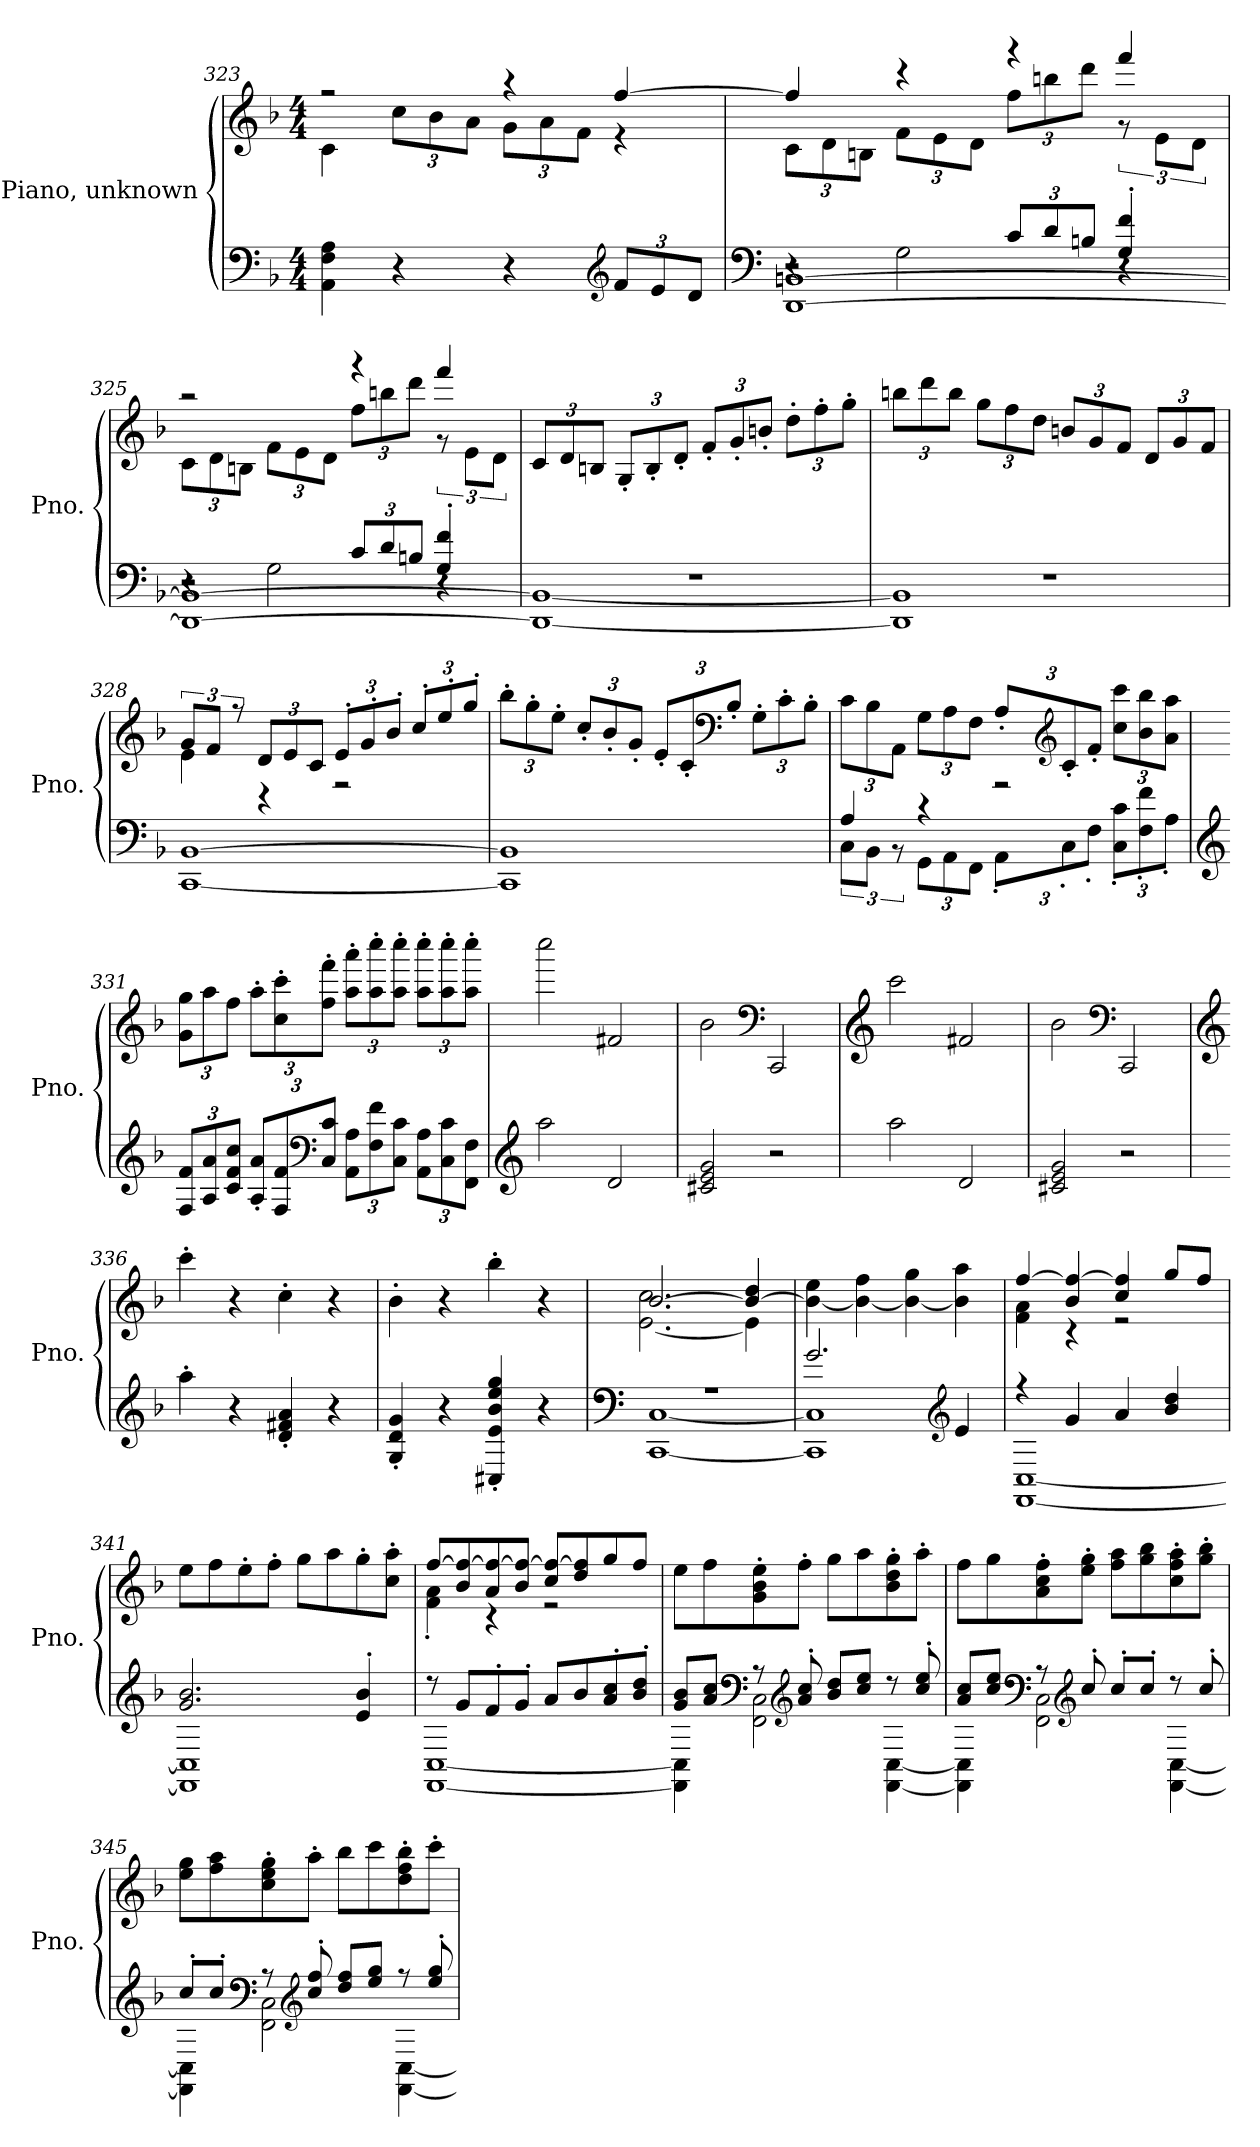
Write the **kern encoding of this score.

**kern	**kern
*part1	*part1
*staff2	*staff1
*I"Piano, unknown	*
*I'Pno.	*
!!LO:LB:g=z
*clefF4	*clefG2
*k[b-]	*k[b-]
*M4/4	*M4/4
=323	=323
*	*^
4AA\ 4F\ 4A\	2r	4c\
*	*	*Xbrackettup
4r	.	12cc\L
.	.	12b-\
.	.	12a\J
4r	4r	12g\L
.	.	12a\
.	.	12f\J
*clefG2	*	*
*Xbrackettup	*	*
12f/L	[4ff/	4r
12e/	.	.
12d/J	.	.
=324	=324	=324
*clefF4	*	*
*^	*	*
*	*^	*	*
2r	4r	[1DD [1BBn	4ff/]	12c\L
.	.	.	.	12d\
.	.	.	.	12Bn\J
.	2G\	.	4r	12f\L
.	.	.	.	12e\
.	.	.	.	12d\J
12c/L	.	.	4r	12ff\L
12d/	.	.	.	12bbn\
12Bn/J	.	.	.	12ddd\J
*	*	*	*	*brackettup
4G/' 4f/'	4r	.	4fff/	12r
.	.	.	.	12e\L
.	.	.	.	12d\J
=325	=325	=325	=325	=325
*	*	*	*	*Xbrackettup
2r	4r	1DD_ 1BB_	2r	12c\L
.	.	.	.	12d\
.	.	.	.	12Bn\J
.	2G\	.	.	12f\L
.	.	.	.	12e\
.	.	.	.	12d\J
12c/L	.	.	4r	12ff\L
12d/	.	.	.	12bbn\
12Bn/J	.	.	.	12ddd\J
*	*	*	*	*brackettup
4G/' 4f/'	4r	.	4fff/	12r
.	.	.	.	12e\L
.	.	.	.	12d\J
*	*v	*v	*	*
*	*	*v	*v
!!LO:LB:g=z
=326	=326	=326
*	*	*Xbrackettup
1r	1DD_ 1BB_	12c/L
.	.	12d/
.	.	12Bn/J
.	.	12G'/L
.	.	12B'/
.	.	12d'/J
.	.	12f'/L
.	.	12g'/
.	.	12bn'/J
.	.	12dd'\L
.	.	12ff'\
.	.	12gg'\J
=327	=327	=327
1r	1DD] 1BB]	12bbn\L
.	.	12ddd\
.	.	12bb\J
.	.	12gg\L
.	.	12ff\
.	.	12dd\J
.	.	12bn/L
.	.	12g/
.	.	12f/J
.	.	12d/L
.	.	12g/
.	.	12f/J
*v	*v	*
=328	=328
*	*brackettup
*	*^
[1CC [1BB-	12g/L	4e\
.	12f/J	.
.	12r	.
*	*Xbrackettup	*
.	12d/L	4r
.	12e/	.
.	12c/J	.
.	12e'/L	2r
.	12g'/	.
.	12b-'/J	.
.	12cc'/L	.
.	12ee'/	.
.	12gg'/J	.
*	*v	*v
!!LO:LB:g=z
=329	=329
1CC] 1BB-]	12bb-'\L
.	12gg'\
.	12ee'\J
.	12cc'/L
.	12b-'/
.	12g'/J
.	12e'/L
.	12c'/
*	*clefF4
.	12B-'/J
.	12G'\L
.	12c'\
.	12B-'\J
=330	=330
*^	*
*	*brackettup	*
4A/	12C\L	12c\L
.	12BB-\J	12B-\
.	12r	12AA\J
*	*Xbrackettup	*
4r	12GG\L	12G\L
.	12AA\	12A\
.	12FF\J	12F\J
2r	12AA'\L	12A'/L
*	*	*clefG2
.	12C'\	12c'/
.	12F'\J	12f'/J
.	12C\' 12c\'L	12cc\ 12ccc\L
.	12F\' 12f\'	12b-\ 12bb-\
.	12A'\J	12a\ 12aa\J
*v	*v	*
!!LO:LB:g=z
=331	=331
*clefG2	*
12F/ 12f/L	12g\ 12gg\L
12A/ 12a/	12aa\
12c/ 12f/ 12cc/J	12ff\J
12A/' 12a/'L	12aa'\L
12F/ 12f/	12cc\' 12ccc\'
*clefF4	*
12C/ 12c/J	12ff\' 12fff\'J
12AA\ 12A\L	12aa\' 12aaa\'L
12F\ 12f\	12aa\' 12cccc\'
12C\ 12c\J	12aa\' 12cccc\'J
12AA\ 12A\L	12aa\' 12cccc\'L
12C\ 12c\	12aa\' 12cccc\'
12FF\ 12F\J	12aa\' 12cccc\'J
=332	=332
*clefG2	*
2aa\	2cccc\
2d/	2f#X/
=333	=333
2c#X/ 2e/ 2g/	2b-\
*	*clefF4
2r	2CC/
=334	=334
*	*clefG2
2aa\	2ccc\
2d/	2f#X/
=335	=335
2c#X/ 2e/ 2g/	2b-\
*	*clefF4
2r	2CC/
!!LO:PB:g=z
=336	=336
*	*clefG2
4aa'\	4ccc'\
4r	4r
4d/' 4f#X/' 4a/'	4cc'\
4r	4r
=337	=337
4G/' 4d/' 4g/'	4b-'\
4r	4r
4C#X/' 4e/' 4b-/' 4ee/' 4gg/'	4bb-'\
4r	4r
=338	=338
*clefF4	*
*^	*^
1r	[1CC [1C	[2.b-/	[2.e\ 2.cc\
.	.	4b-/_ 4dd/	4e\]
*	*	*v	*v
=339	=339	=339
2.g/	1CC] 1C]	4b-\_ 4ee\
.	.	4b-\_ 4ff\
.	.	4b-\_ 4gg\
*clefG2	*	*
4e/	.	4b-\] 4aa\
=340	=340	=340
*	*	*^
4r	[1FF [1C	[4ff/	4f\ 4a\
4g/	.	4b-/ 4ff/_	4r
4a/	.	4cc/ 4ff/]	2r
4b-/ 4dd/	.	8gg/L	.
.	.	8ff/J	.
*	*	*v	*v
=341	=341	=341
2.g/ 2.b-/	1FF] 1C]	8ee\L
.	.	8ff\
.	.	8ee'\
.	.	8ff'\J
.	.	8gg\L
.	.	8aa\
4e/' 4b-/'	.	8gg'\
.	.	8cc\' 8aa\'J
!!LO:LB:g=z
=342	=342	=342
*	*	*^
8r	[1FF [1C	[8ff/L	4f\' 4a\'
8g/L	.	8b-/ 8ff/_	.
8f'/	.	8a/ 8ff/_	4r
8g'/J	.	8b-/ 8ff/_J	.
8a/L	.	8cc/ 8ff/_L	2r
8b-/	.	8dd/ 8ff/]	.
8a/' 8cc/'	.	8gg/	.
8b-/' 8dd/'J	.	8ff/J	.
*	*	*v	*v
=343	=343	=343
8g/ 8b-/L	4FF\] 4C\]	8ee\L
8a/ 8cc/J	.	8ff\
*clefF4	*	*
8r	2FF\ 2C\	8g\' 8b-\' 8ee\'
*clefG2	*	*
8a/' 8cc/'	.	8ff'\J
8b-/ 8dd/L	.	8gg\L
8cc/ 8ee/J	.	8aa\
8r	[4FF\ [4C\	8b-\' 8dd\' 8gg\'
8cc/' 8ee/'	.	8aa'\J
=344	=344	=344
8a/ 8cc/L	4FF\] 4C\]	8ff\L
8cc/ 8ee/J	.	8gg\
*clefF4	*	*
8r	2FF\ 2C\	8a\' 8cc\' 8ff\'
*clefG2	*	*
8cc'/	.	8ee\' 8gg\'J
8cc'/L	.	8ff\ 8aa\L
8cc'/J	.	8gg\ 8bb-\
8r	[4FF\ [4C\	8cc\' 8ff\' 8aa\'
8cc'/	.	8gg\' 8bb-\'J
!!LO:LB:g=z
=345	=345	=345
8cc'/L	4FF\] 4C\]	8ee\ 8gg\L
8cc'/J	.	8ff\ 8aa\
*clefF4	*	*
8r	2FF\ 2C\	8cc\' 8ee\' 8gg\'
*clefG2	*	*
8cc/' 8ff/'	.	8aa'\J
8dd/ 8ff/L	.	8bb-\L
8ee/ 8gg/J	.	8ccc\
8r	[4FF\ [4C\	8dd\' 8ff\' 8bb-\'
8ee/' 8gg/'	.	8ccc'\J
*v	*v	*
=	=
*-	*-
